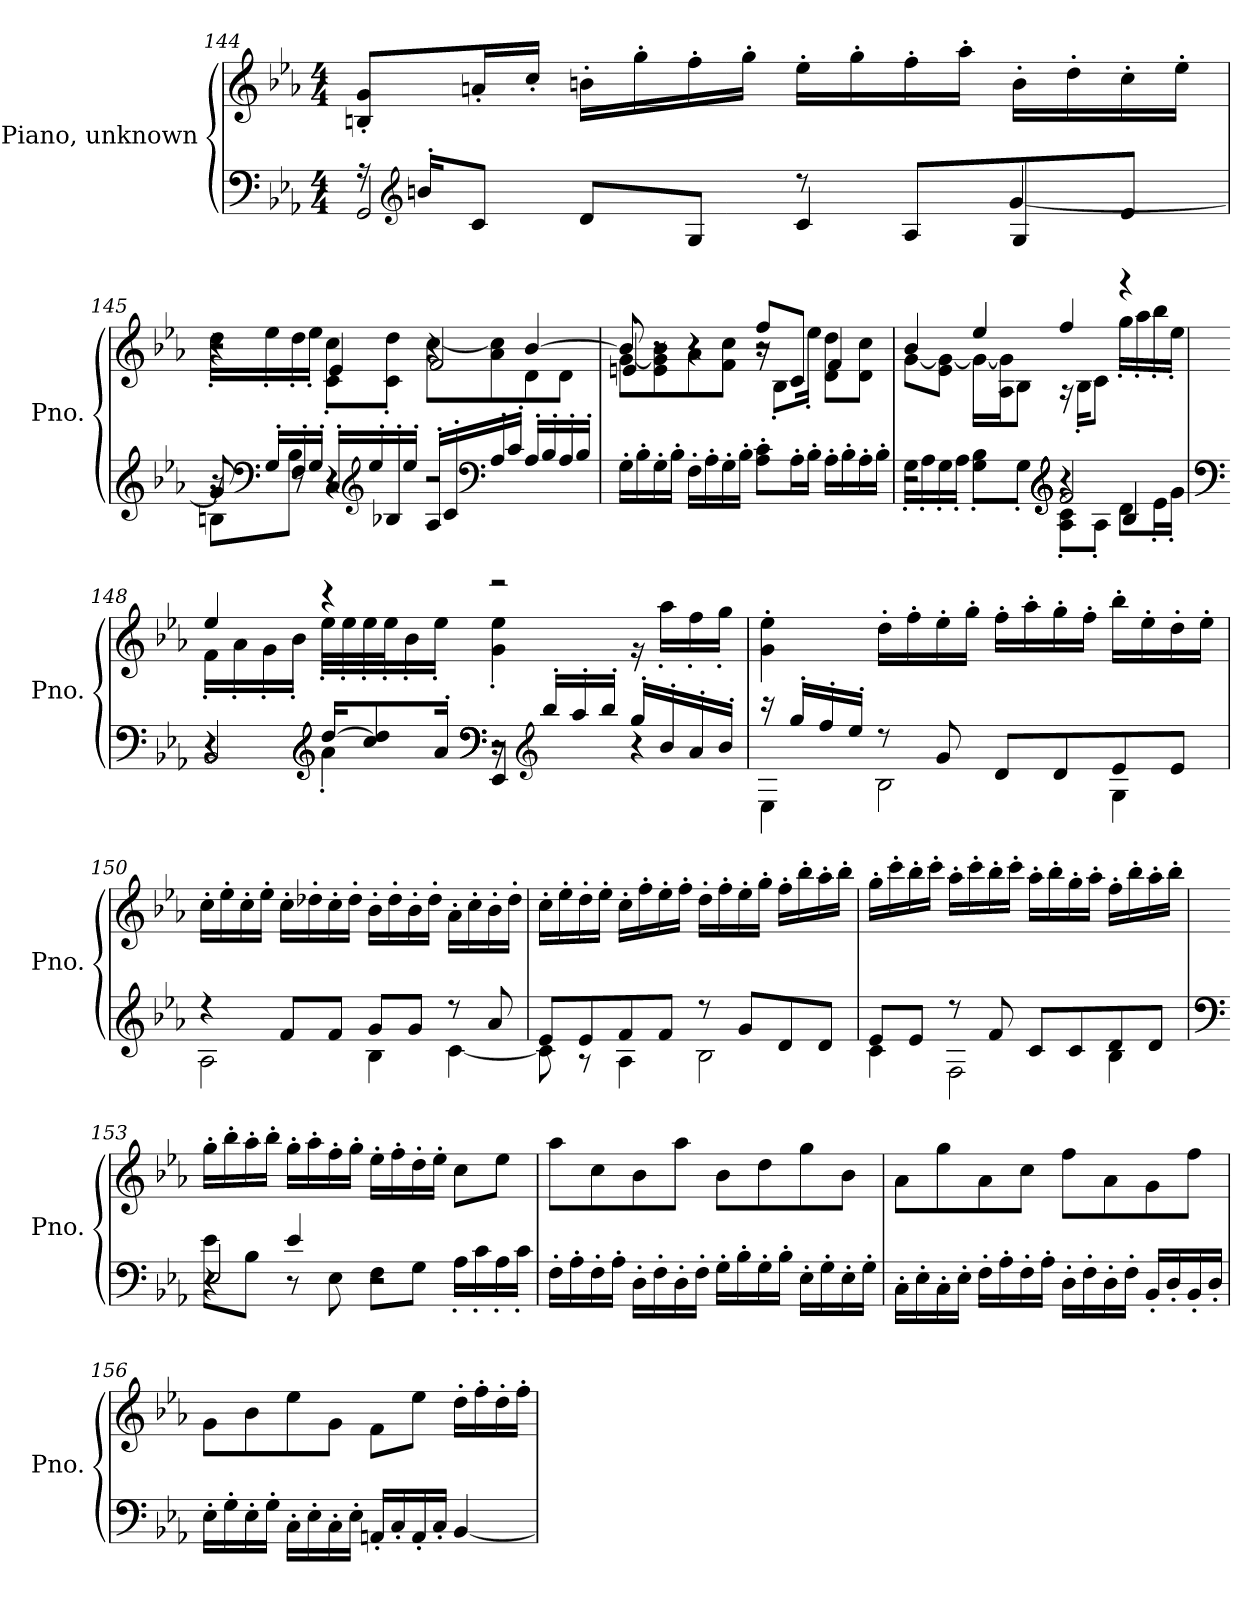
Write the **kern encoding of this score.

**kern	**kern
*part1	*part1
*staff2	*staff1
*I"Piano, unknown	*
*I'Pno.	*
!!LO:LB:g=z
*clefF4	*clefG2
*k[b-e-a-]	*k[b-e-a-]
*M4/4	*M4/4
=144	=144
*^	*
16r	2GG/	8Bn/' 8g/'L
*clefG2	*	*
16bn'/KL	.	.
8c/J	.	16an'/L
.	.	16cc'/JJ
8d/L	.	16bn'\LL
.	.	16gg'\
8G/J	.	16ff'\
.	.	16gg'\JJ
8r	4c/	16ee-'\LL
.	.	16gg'\
8A-/L	.	16ff'\
.	.	16aa-'\JJ
8G/	[4g/	16b'\LL
.	.	16dd'\
8e-/J	.	16cc'\
.	.	16ee-'\JJ
=145	=145	=145
*	*^	*^
*	*	*	*	*^
16r	8Bn\L	8g/]	2r	16dd'\LL	4r
*clefF4	*	*	*	*	*
16G'/LL	.	.	.	16ee-'\	.
16F'/	8B\J	8r	.	16dd'\	.
16G'/JJ	.	.	.	16ee-'\JJ	.
16C'/LL	4r	4r	.	8c\' 8cc\'L	4e-/
*clefG2	*	*	*	*	*
16ee-'/	.	.	.	.	.
16B-X'/	.	.	.	8c\' 8dd\'J	.
16ee-'/JJ	.	.	.	.	.
16A-'/LL	2r	2r	4r	[8cc\L	2f/
16c'/	.	.	.	.	.
*clefF4	*	*	*	*	*
16A-'/	.	.	.	8a-\ 8cc\]	.
16c'/JJ	.	.	.	.	.
16A-'/LL	.	.	[4b-/	8d\	.
16B-'/	.	.	.	.	.
16A-'/	.	.	.	8d\J	.
16B-'/JJ	.	.	.	.	.
*v	*v	*v	*	*	*
!!LO:LB:g=z	!!	!!
=146	=146	=146	=146
16G'\LL	8b-/]	[8g\L	4en'/
16B-'\	.	.	.
16G'\	8r	8e\ 8g\] 8b-\	.
16B-'\JJ	.	.	.
16F'\LL	4r	8a-\	4r
16A-'\	.	.	.
16G'\	.	8f\ 8cc\J	.
16B-'\JJ	.	.	.
8A-\' 8c\'L	2r	16r	8ff/L
.	.	8B-'\L	.
16A-'\L	.	.	8c/J
16B-'\JJ	.	16ee-'\Jk	.
16A-'\LL	.	8d\ 8dd\L	4f/
16B-'\	.	.	.
16A-'\	.	8d\ 8cc\J	.
16B-'\JJ	.	.	.
*	*	*v	*v
=147	=147	=147
*^	*	*
*	*^	*	*
2r	16G'\LL	2r	4b-/	[8g\L
.	16A-'\	.	.	.
.	16G'\	.	.	8e-\ 8g\_J
.	16A-'\JJ	.	.	.
.	8G\' 8B-\'L	.	4ee-/	16g\LL_
.	.	.	.	16A-\ 16g\]J
.	8G'\J	.	.	8B-\J
*clefG2	*	*	*	*
2f/	8A-\' 8c\'L	4r	4ff/	16r
.	.	.	.	16B-'\KL
.	8A-'\J	.	.	8c\J
.	8d\L	4B-/	4r	16gg'\LL
.	.	.	.	16aa-'\
.	16e-'\L	.	.	16bb-'\
.	16g'\JJ	.	.	16ee-'\JJ
!!LO:LB:g=z	!!
=148	=148	=148	=148	=148
*clefF4	*	*	*	*
4r	4r	2BB-/	4ee-/	16f'\LL
.	.	.	.	16a-'\
.	.	.	.	16g'\
.	.	.	.	16b-'\JJ
*clefG2	*	*	*	*
[16dd/KL	4a-'\	.	4r	32ee-'\LLL
.	.	.	.	32ee-'\
8cc/ 8dd/]	.	.	.	32ee-'\
.	.	.	.	32ee-'\J
.	.	.	.	16b-'\
16a-'/Jk	.	.	.	16ee-'\JJ
*clefF4	*	*	*	*
16r	2r	4EE-/	2r	4g\' 4ee-\'
*clefG2	*	*	*	*
16bb-'/LL	.	.	.	.
16aa-'/	.	.	.	.
16bb-'/JJ	.	.	.	.
16gg'/LL	.	4r	.	16r
16b-'/	.	.	.	16aa-'\LL
16a-'/	.	.	.	16ff'\
16b-'/JJ	.	.	.	16gg'\JJ
*	*v	*v	*	*
*	*	*v	*v
=149	=149	=149
16r	4E-\	4g\' 4ee-\'
16gg'/LL	.	.
16ff'/	.	.
16ee-'/JJ	.	.
8r	2B-\	16dd'\LL
.	.	16ff'\
8g/	.	16ee-'\
.	.	16gg'\JJ
8d/L	.	16ff'\LL
.	.	16aa-'\
8d/	.	16gg'\
.	.	16ff'\JJ
8e-/	4G\	16bb-'\LL
.	.	16ee-'\
8e-/J	.	16dd'\
.	.	16ee-'\JJ
!!LO:LB:g=z
=150	=150	=150
4r	2A-\	16cc'\LL
.	.	16ee-'\
.	.	16cc'\
.	.	16ee-'\JJ
8f/L	.	16cc'\LL
.	.	16dd-X'\
8f/J	.	16cc'\
.	.	16dd-'\JJ
8g/L	4B-\	16b-'\LL
.	.	16dd-'\
8g/J	.	16b-'\
.	.	16dd-'\JJ
8r	[4c\	16a-'\LL
.	.	16cc'\
8a-/	.	16b-'\
.	.	16dd-'\JJ
=151	=151	=151
8e-/L	8c\]	16cc'\LL
.	.	16ee-'\
8e-/	8r	16dd'\
.	.	16ee-'\JJ
8f/	4A-\	16cc'\LL
.	.	16ff'\
8f/J	.	16ee-'\
.	.	16ff'\JJ
8r	2B-\	16dd'\LL
.	.	16ff'\
8g/L	.	16ee-'\
.	.	16gg'\JJ
8d/	.	16ff'\LL
.	.	16bb-'\
8d/J	.	16aa-'\
.	.	16bb-'\JJ
!!LO:LB:g=z
=152	=152	=152
8e-/L	4c\	16gg'\LL
.	.	16ccc'\
8e-/J	.	16bb-'\
.	.	16ccc'\JJ
8r	2F\	16aa-'\LL
.	.	16ccc'\
8f/	.	16bb-'\
.	.	16ccc'\JJ
8c/L	.	16aa-'\LL
.	.	16bb-'\
8c/	.	16gg'\
.	.	16aa-'\JJ
8d/	4B-\	16ff'\LL
.	.	16bb-'\
8d/J	.	16aa-'\
.	.	16bb-'\JJ
*v	*v	*
=153	=153
*clefF4	*
*^	*
*	*^	*
4r	8e-\L	2E-/	16gg'\LL
.	.	.	16bb-'\
.	8B-\J	.	16aa-'\
.	.	.	16bb-'\JJ
4e-/	8r	.	16gg'\LL
.	.	.	16aa-'\
.	8E-\	.	16ff'\
.	.	.	16gg'\JJ
2r	8F\L	2r	16ee-'\LL
.	.	.	16ff'\
.	8G\J	.	16dd'\
.	.	.	16ee-'\JJ
.	16A-'\LL	.	8cc\L
.	16c'\	.	.
.	16A-'\	.	8ee-\J
.	16c'\JJ	.	.
*v	*v	*v	*
!!LO:PB:g=z
=154	=154
16F'\LL	8aa-\L
16A-'\	.
16F'\	8cc\
16A-'\JJ	.
16D'\LL	8b-\
16F'\	.
16D'\	8aa-\J
16F'\JJ	.
16G'\LL	8b-\L
16B-'\	.
16G'\	8dd\
16B-'\JJ	.
16E-'\LL	8gg\
16G'\	.
16E-'\	8b-\J
16G'\JJ	.
=155	=155
16C'\LL	8a-\L
16E-'\	.
16C'\	8gg\
16E-'\JJ	.
16F'\LL	8a-\
16A-'\	.
16F'\	8cc\J
16A-'\JJ	.
16D'\LL	8ff\L
16F'\	.
16D'\	8a-\
16F'\JJ	.
16BB-'/LL	8g\
16D'/	.
16BB-'/	8ff\J
16D'/JJ	.
!!LO:LB:g=z
=156	=156
16E-'\LL	8g\L
16G'\	.
16E-'\	8b-\
16G'\JJ	.
16C'\LL	8ee-\
16E-'\	.
16C'\	8g\J
16E-'\JJ	.
16AAn'/LL	8f\L
16C'/	.
16AA'/	8ee-\J
16C'/JJ	.
[4BB-/	16dd'\LL
.	16ff'\
.	16dd'\
.	16ff'\JJ
=	=
*-	*-
